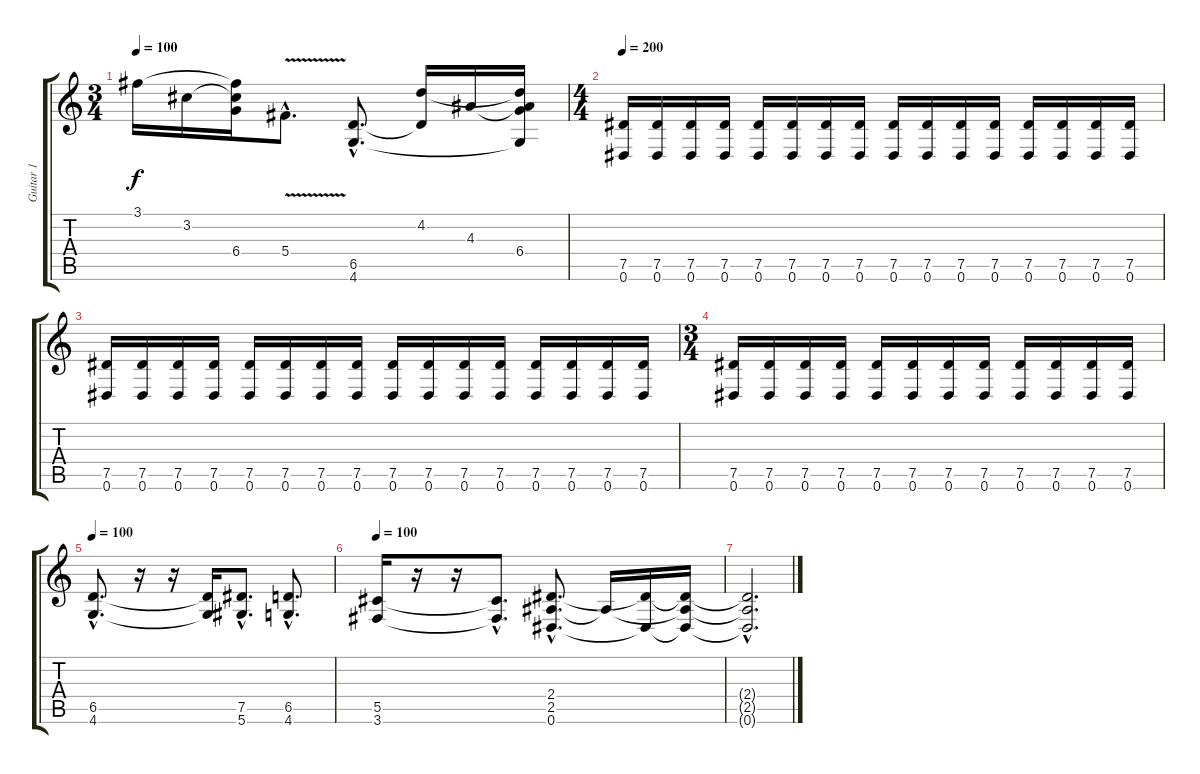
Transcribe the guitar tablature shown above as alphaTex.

\track ("Guitar 1" "Guitar 1") {instrument distortionguitar}
\staff {score tabs}
\tuning (Eb4 Bb3 Gb3 Db3 Ab2 Eb2) {hide}
\ts (3 4)
\tempo 100
\clef g2
\ks c
3.1.16{dy f} 3.2.16 (3.1{t} 3.2{t} 6.4).16 5.4{v hac}.8{d} (6.5{hac} 4.6{hac}).8{d} (4.2 6.5{t}).16 4.3.16 (4.2{t} 4.3{t} 6.4 4.6{t}).16 |
\ts (4 4)
\tempo 200
(7.5 0.6).16 (7.5 0.6).16 (7.5 0.6).16 (7.5 0.6).16 (7.5 0.6).16 (7.5 0.6).16 (7.5 0.6).16 (7.5 0.6).16 (7.5 0.6).16 (7.5 0.6).16 (7.5 0.6).16 (7.5 0.6).16 (7.5 0.6).16 (7.5 0.6).16 (7.5 0.6).16 (7.5 0.6).16 |
(7.5 0.6).16 (7.5 0.6).16 (7.5 0.6).16 (7.5 0.6).16 (7.5 0.6).16 (7.5 0.6).16 (7.5 0.6).16 (7.5 0.6).16 (7.5 0.6).16 (7.5 0.6).16 (7.5 0.6).16 (7.5 0.6).16 (7.5 0.6).16 (7.5 0.6).16 (7.5 0.6).16 (7.5 0.6).16 |
\ts (3 4)
(7.5 0.6).16 (7.5 0.6).16 (7.5 0.6).16 (7.5 0.6).16 (7.5 0.6).16 (7.5 0.6).16 (7.5 0.6).16 (7.5 0.6).16 (7.5 0.6).16 (7.5 0.6).16 (7.5 0.6).16 (7.5 0.6).16 |
\tempo 100
(6.5{hac} 4.6{hac}).8{d} r.16 r.16 (6.5{t} 4.6{t}).16 (7.5{hac} 5.6{hac}).8{d} (6.5{hac} 4.6{hac}).8{d} |
\tempo 100
(5.5 3.6).16 r.16 r.16 (5.5{hac t} 3.6{hac t}).8{d} (2.4{hac} 2.5{hac} 0.6{hac}).8{d} 2.5{t}.16 (2.4{t} 0.6{t}).16 (2.4{t} 2.5{t} 0.6{t}).16 |
(2.4{hac t} 2.5{hac t} 0.6{hac t}).2{d}
